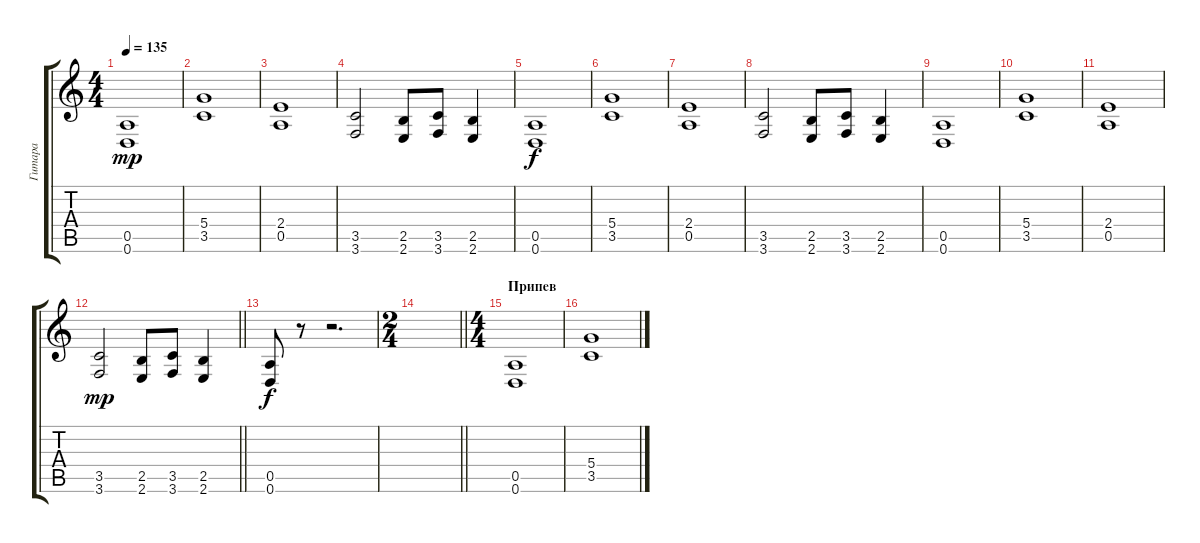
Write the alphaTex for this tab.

\track ("Гитара" "Гитара") {instrument overdrivenguitar}
\staff {score tabs}
\tuning (E4 B3 G3 D3 A2 D2) {hide}
\ts (4 4)
\tempo 135
\clef g2
\ks c
(0.5 0.6).1{dy mp} |
(5.4 3.5).1 |
(2.4 0.5).1 |
(3.5 3.6).2 (2.5 2.6).8 (3.5 3.6).8 (2.5 2.6).4 |
(0.5 0.6).1{dy f} |
(5.4 3.5).1 |
(2.4 0.5).1 |
(3.5 3.6).2 (2.5 2.6).8 (3.5 3.6).8 (2.5 2.6).4 |
(0.5 0.6).1 |
(5.4 3.5).1 |
(2.4 0.5).1 |
\barLineRight lightlight
(3.5 3.6).2{dy mp} (2.5 2.6).8 (3.5 3.6).8 (2.5 2.6).4 |
(0.5 0.6).8{dy f} r.8 r.2{d} |
\ts (2 4)
\barLineRight lightlight
|
\ts (4 4)
\section ("" "Припев")
(0.5 0.6).1 |
(5.4 3.5).1
